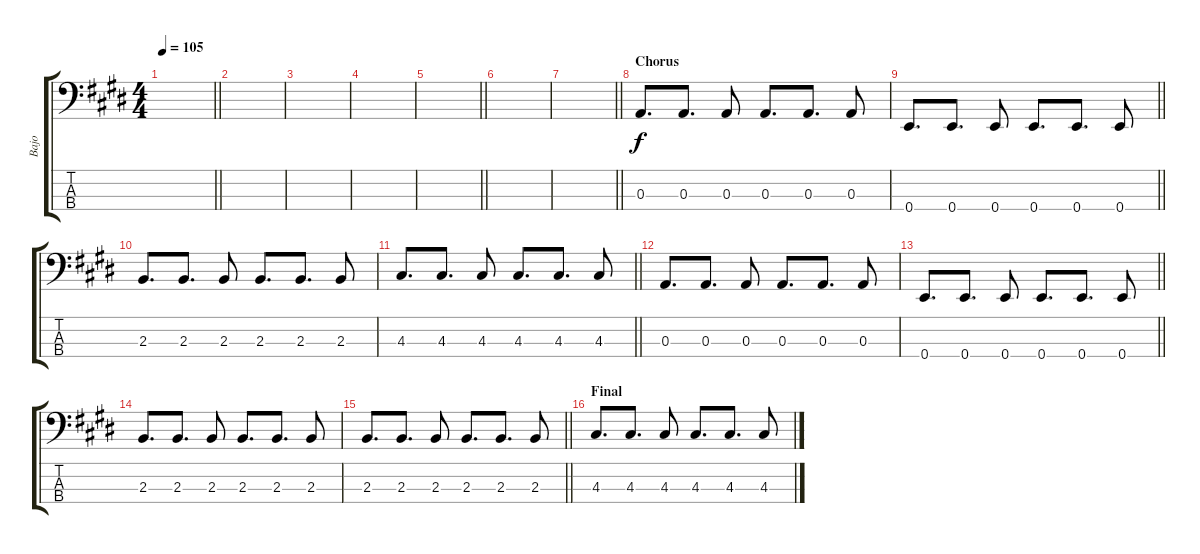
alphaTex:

\track ("Bajo" "Bajo") {instrument electricbassfinger}
\staff {score tabs}
\tuning (G2 D2 A1 E1) {hide}
\ts (4 4)
\tempo 105
\clef f4
\barLineRight lightlight
\ks c#minor
|
|
|
|
\barLineRight lightlight
|
|
\barLineRight lightlight
|
\section ("" "Chorus")
0.3.8{d} 0.3.8{d} 0.3.8 0.3.8{d} 0.3.8{d} 0.3.8 |
\barLineRight lightlight
0.4.8{d} 0.4.8{d} 0.4.8 0.4.8{d} 0.4.8{d} 0.4.8 |
2.3.8{d} 2.3.8{d} 2.3.8 2.3.8{d} 2.3.8{d} 2.3.8 |
\barLineRight lightlight
4.3.8{d} 4.3.8{d} 4.3.8 4.3.8{d} 4.3.8{d} 4.3.8 |
0.3.8{d} 0.3.8{d} 0.3.8 0.3.8{d} 0.3.8{d} 0.3.8 |
\barLineRight lightlight
0.4.8{d} 0.4.8{d} 0.4.8 0.4.8{d} 0.4.8{d} 0.4.8 |
2.3.8{d} 2.3.8{d} 2.3.8 2.3.8{d} 2.3.8{d} 2.3.8 |
\barLineRight lightlight
2.3.8{d} 2.3.8{d} 2.3.8 2.3.8{d} 2.3.8{d} 2.3.8 |
\section ("" "Final")
4.3.8{d} 4.3.8{d} 4.3.8 4.3.8{d} 4.3.8{d} 4.3.8
